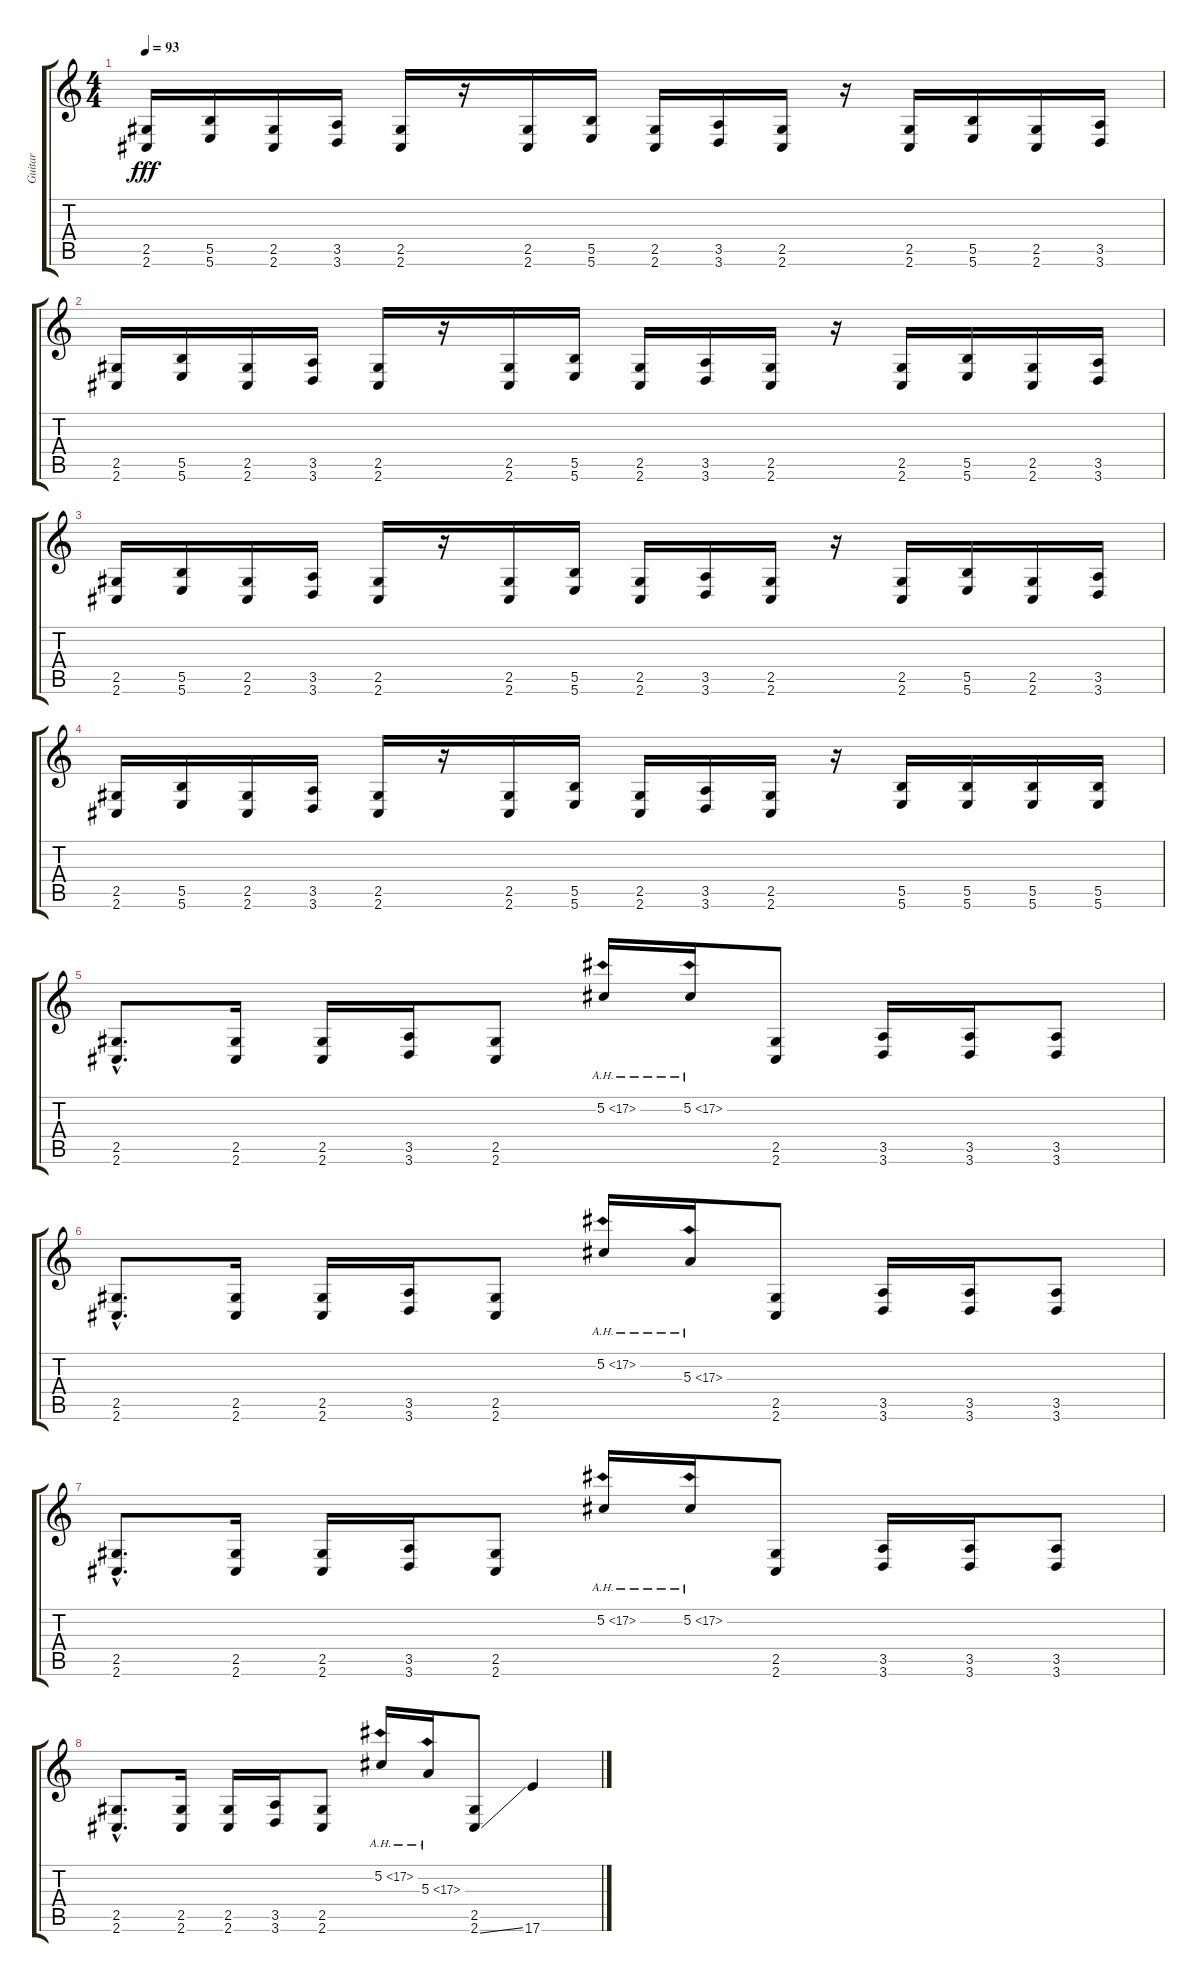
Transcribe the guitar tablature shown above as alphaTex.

\track ("Guitar" "Guitar") {instrument overdrivenguitar}
\staff {score tabs}
\tuning (Db4 Ab3 E3 B2 Gb2 B1) {hide}
\ts (4 4)
\tempo 93
\clef g2
\ks c
(2.5 2.6).16{dy fff} (5.5 5.6).16 (2.5 2.6).16 (3.5 3.6).16 (2.5 2.6).16 r.16 (2.5 2.6).16 (5.5 5.6).16 (2.5 2.6).16 (3.5 3.6).16 (2.5 2.6).16 r.16 (2.5 2.6).16 (5.5 5.6).16 (2.5 2.6).16 (3.5 3.6).16 |
(2.5 2.6).16 (5.5 5.6).16 (2.5 2.6).16 (3.5 3.6).16 (2.5 2.6).16 r.16 (2.5 2.6).16 (5.5 5.6).16 (2.5 2.6).16 (3.5 3.6).16 (2.5 2.6).16 r.16 (2.5 2.6).16 (5.5 5.6).16 (2.5 2.6).16 (3.5 3.6).16 |
(2.5 2.6).16 (5.5 5.6).16 (2.5 2.6).16 (3.5 3.6).16 (2.5 2.6).16 r.16 (2.5 2.6).16 (5.5 5.6).16 (2.5 2.6).16 (3.5 3.6).16 (2.5 2.6).16 r.16 (2.5 2.6).16 (5.5 5.6).16 (2.5 2.6).16 (3.5 3.6).16 |
(2.5 2.6).16 (5.5 5.6).16 (2.5 2.6).16 (3.5 3.6).16 (2.5 2.6).16 r.16 (2.5 2.6).16 (5.5 5.6).16 (2.5 2.6).16 (3.5 3.6).16 (2.5 2.6).16 r.16 (5.5 5.6).16 (5.5 5.6).16 (5.5 5.6).16 (5.5 5.6).16 |
(2.5{hac} 2.6{hac}).8{d} (2.5 2.6).16 (2.5 2.6).16 (3.5 3.6).16 (2.5 2.6).8 5.2{ah 12}.16 5.2{ah 12}.16 (2.5 2.6).8 (3.5 3.6).16 (3.5 3.6).16 (3.5 3.6).8 |
(2.5{hac} 2.6{hac}).8{d} (2.5 2.6).16 (2.5 2.6).16 (3.5 3.6).16 (2.5 2.6).8 5.2{ah 12}.16 5.3{ah 12}.16 (2.5 2.6).8 (3.5 3.6).16 (3.5 3.6).16 (3.5 3.6).8 |
(2.5{hac} 2.6{hac}).8{d} (2.5 2.6).16 (2.5 2.6).16 (3.5 3.6).16 (2.5 2.6).8 5.2{ah 12}.16 5.2{ah 12}.16 (2.5 2.6).8 (3.5 3.6).16 (3.5 3.6).16 (3.5 3.6).8 |
(2.5{hac} 2.6{hac}).8{d} (2.5 2.6).16 (2.5 2.6).16 (3.5 3.6).16 (2.5 2.6).8 5.2{ah 12}.16 5.3{ah 12}.16 (2.5 2.6{ss}).8 17.6{ss}.4
